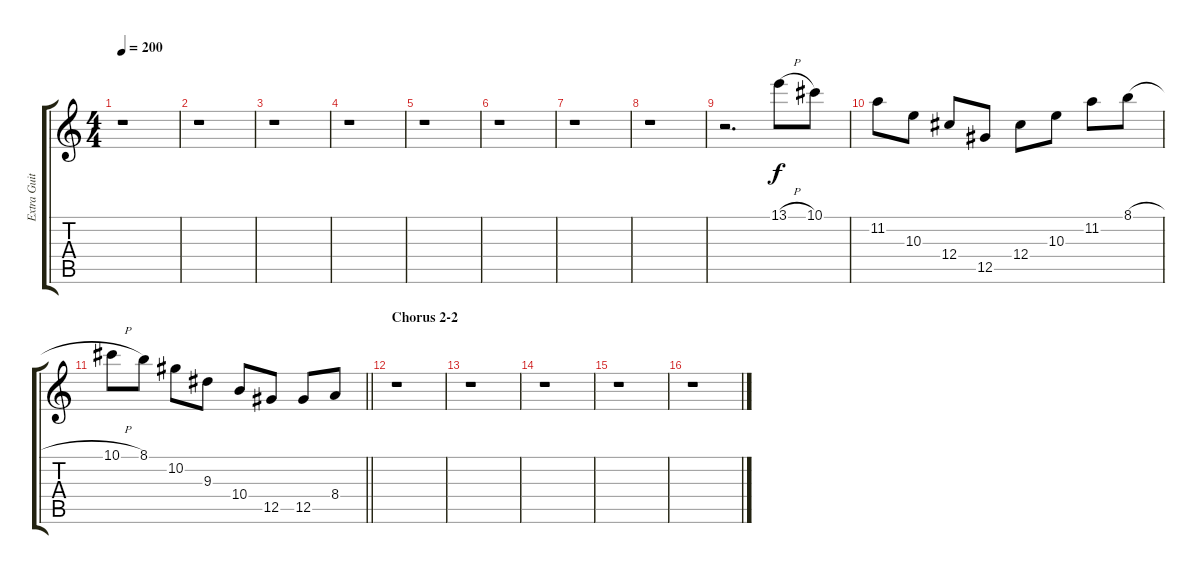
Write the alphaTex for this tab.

\track ("Extra Guitar 2" "Extra Guit") {instrument distortionguitar}
\staff {score tabs}
\tuning (Eb4 Bb3 Gb3 Db3 Ab2 Db2) {hide}
\ts (4 4)
\tempo 200
\clef g2
\ks c
r.1{dy f} |
r.1 |
r.1 |
r.1 |
r.1 |
r.1 |
r.1 |
r.1 |
r.2{d} 13.1{h}.8 10.1.8 |
11.2.8 10.3.8 12.4.8 12.5.8 12.4.8 10.3.8 11.2.8 8.1{h}.8 |
\barLineRight lightlight
10.1{h}.8 8.1.8 10.2.8 9.3.8 10.4.8 12.5.8 12.5.8 8.4.8 |
\section ("" "Chorus 2-2")
r.1 |
r.1 |
r.1 |
r.1 |
r.1
